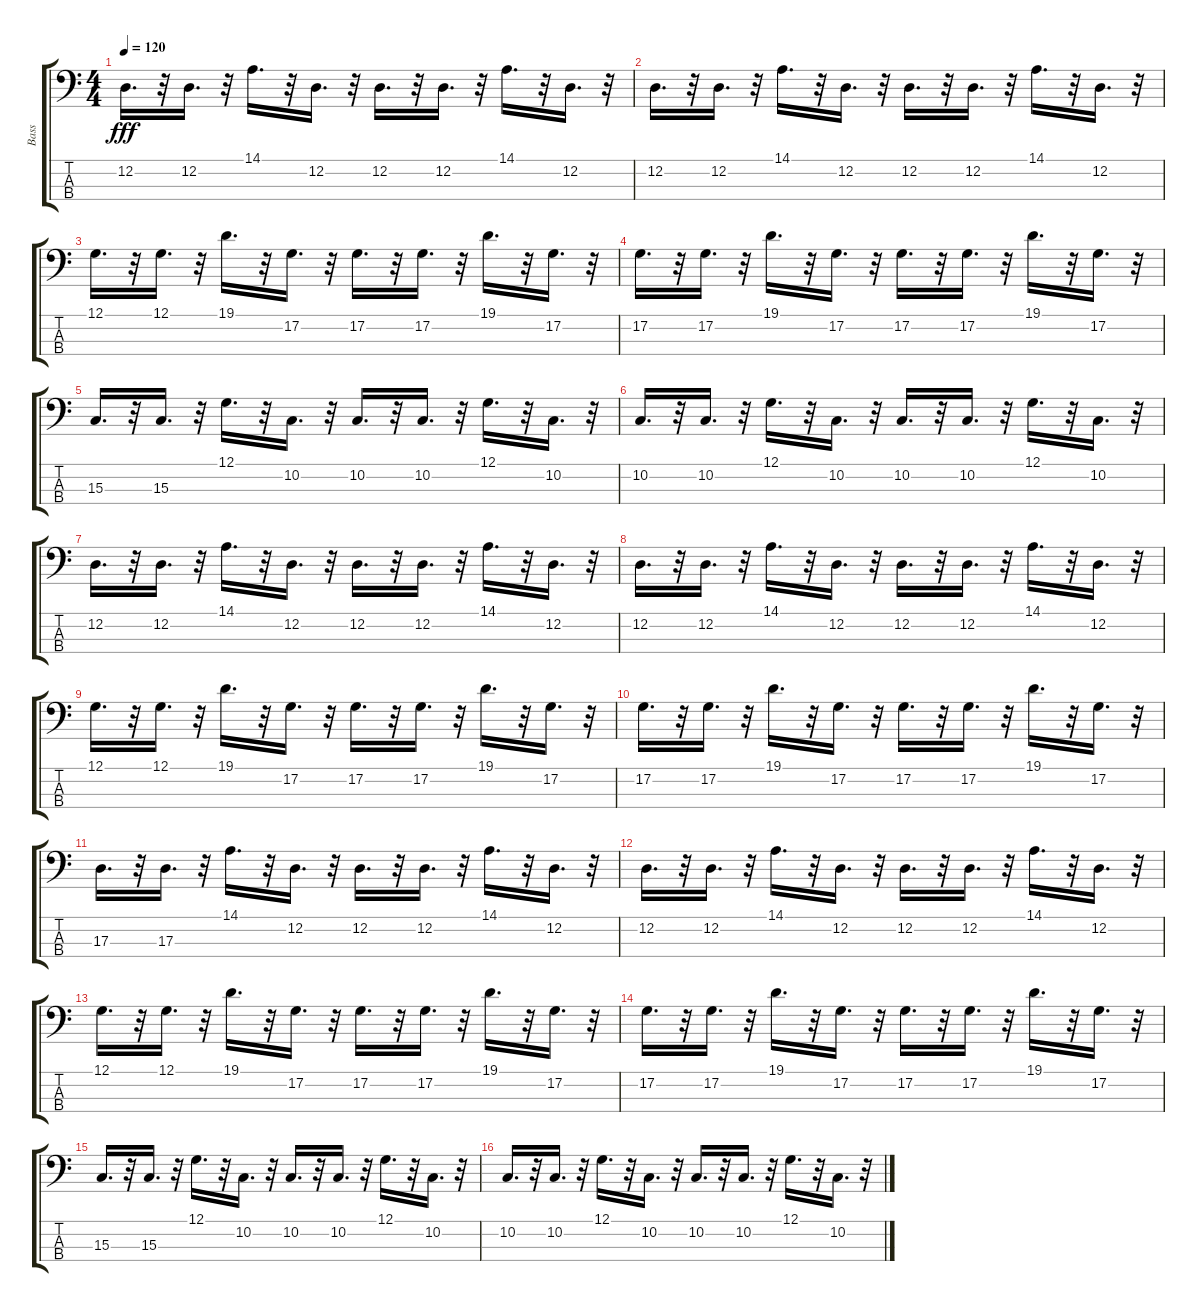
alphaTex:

\track ("Bass" "Bass") {instrument lead2sawtooth}
\staff {score tabs}
\tuning (G2 D2 A1 E1) {hide}
\ts (4 4)
\tempo 120
\clef f4
\ks c
12.2.16{d dy fff} r.32 12.2.16{d} r.32 14.1.16{d} r.32 12.2.16{d} r.32 12.2.16{d} r.32 12.2.16{d} r.32 14.1.16{d} r.32 12.2.16{d} r.32 |
12.2.16{d} r.32 12.2.16{d} r.32 14.1.16{d} r.32 12.2.16{d} r.32 12.2.16{d} r.32 12.2.16{d} r.32 14.1.16{d} r.32 12.2.16{d} r.32 |
12.1.16{d} r.32 12.1.16{d} r.32 19.1.16{d} r.32 17.2.16{d} r.32 17.2.16{d} r.32 17.2.16{d} r.32 19.1.16{d} r.32 17.2.16{d} r.32 |
17.2.16{d} r.32 17.2.16{d} r.32 19.1.16{d} r.32 17.2.16{d} r.32 17.2.16{d} r.32 17.2.16{d} r.32 19.1.16{d} r.32 17.2.16{d} r.32 |
15.3.16{d} r.32 15.3.16{d} r.32 12.1.16{d} r.32 10.2.16{d} r.32 10.2.16{d} r.32 10.2.16{d} r.32 12.1.16{d} r.32 10.2.16{d} r.32 |
10.2.16{d} r.32 10.2.16{d} r.32 12.1.16{d} r.32 10.2.16{d} r.32 10.2.16{d} r.32 10.2.16{d} r.32 12.1.16{d} r.32 10.2.16{d} r.32 |
12.2.16{d} r.32 12.2.16{d} r.32 14.1.16{d} r.32 12.2.16{d} r.32 12.2.16{d} r.32 12.2.16{d} r.32 14.1.16{d} r.32 12.2.16{d} r.32 |
12.2.16{d} r.32 12.2.16{d} r.32 14.1.16{d} r.32 12.2.16{d} r.32 12.2.16{d} r.32 12.2.16{d} r.32 14.1.16{d} r.32 12.2.16{d} r.32 |
12.1.16{d} r.32 12.1.16{d} r.32 19.1.16{d} r.32 17.2.16{d} r.32 17.2.16{d} r.32 17.2.16{d} r.32 19.1.16{d} r.32 17.2.16{d} r.32 |
17.2.16{d} r.32 17.2.16{d} r.32 19.1.16{d} r.32 17.2.16{d} r.32 17.2.16{d} r.32 17.2.16{d} r.32 19.1.16{d} r.32 17.2.16{d} r.32 |
17.3.16{d} r.32 17.3.16{d} r.32 14.1.16{d} r.32 12.2.16{d} r.32 12.2.16{d} r.32 12.2.16{d} r.32 14.1.16{d} r.32 12.2.16{d} r.32 |
12.2.16{d} r.32 12.2.16{d} r.32 14.1.16{d} r.32 12.2.16{d} r.32 12.2.16{d} r.32 12.2.16{d} r.32 14.1.16{d} r.32 12.2.16{d} r.32 |
12.1.16{d} r.32 12.1.16{d} r.32 19.1.16{d} r.32 17.2.16{d} r.32 17.2.16{d} r.32 17.2.16{d} r.32 19.1.16{d} r.32 17.2.16{d} r.32 |
17.2.16{d} r.32 17.2.16{d} r.32 19.1.16{d} r.32 17.2.16{d} r.32 17.2.16{d} r.32 17.2.16{d} r.32 19.1.16{d} r.32 17.2.16{d} r.32 |
15.3.16{d} r.32 15.3.16{d} r.32 12.1.16{d} r.32 10.2.16{d} r.32 10.2.16{d} r.32 10.2.16{d} r.32 12.1.16{d} r.32 10.2.16{d} r.32 |
10.2.16{d} r.32 10.2.16{d} r.32 12.1.16{d} r.32 10.2.16{d} r.32 10.2.16{d} r.32 10.2.16{d} r.32 12.1.16{d} r.32 10.2.16{d} r.32
